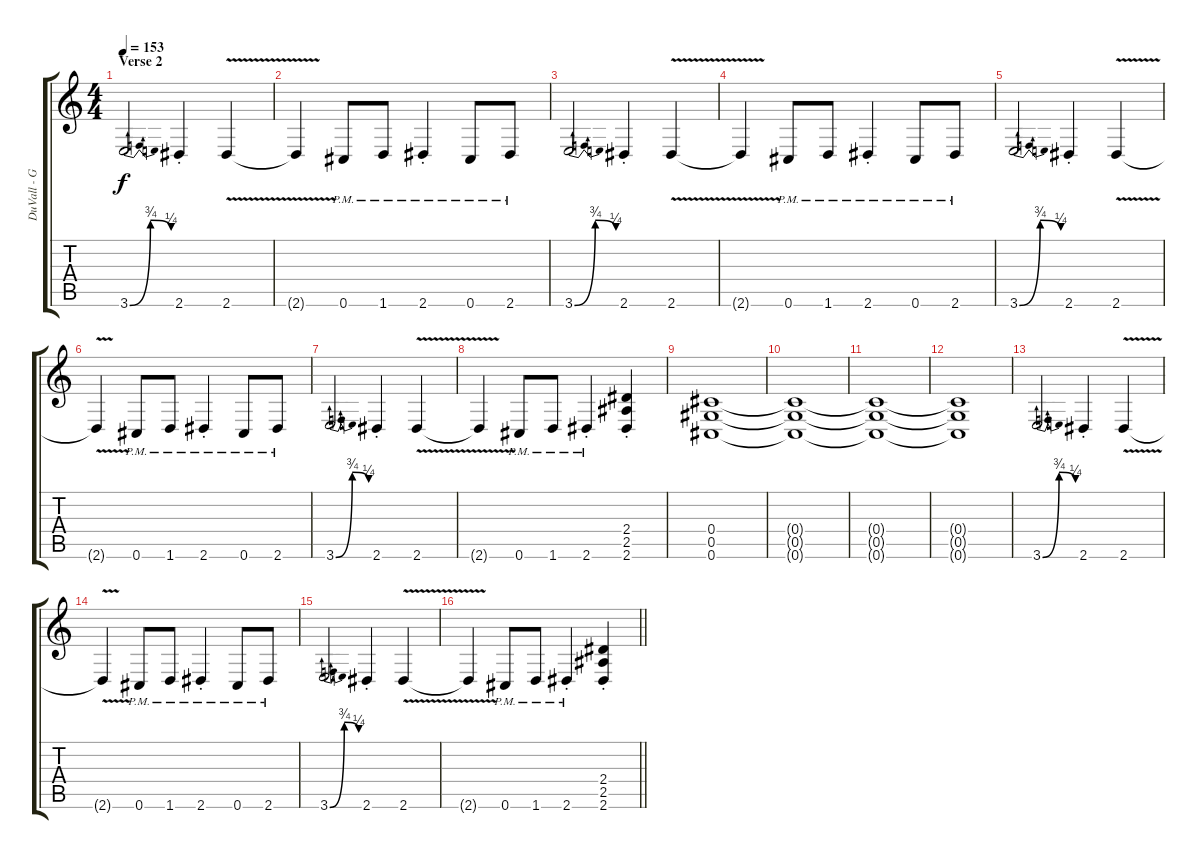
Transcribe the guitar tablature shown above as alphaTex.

\track ("DuVall - Guitar" "DuVall - G") {instrument distortionguitar}
\staff {score tabs}
\tuning (Eb4 Bb3 Gb3 Db3 Ab2 Db2) {hide}
\ts (4 4)
\section ("" "Verse 2")
\tempo 153
\clef g2
\ks c
3.6{be (bendrelease 0 0 20 3 45 3 60 1)}.2{dy f} 2.6{st}.4 2.6{v}.4 |
2.6{t}.4 0.6{pm}.8 1.6{pm}.8 2.6{pm st}.4 0.6{pm}.8 2.6{pm}.8 |
3.6{be (bendrelease 0 0 20 3 45 3 60 1)}.2 2.6{st}.4 2.6{v}.4 |
2.6{t}.4 0.6{pm}.8 1.6{pm}.8 2.6{pm st}.4 0.6{pm}.8 2.6{pm}.8 |
3.6{be (bendrelease 0 0 20 3 45 3 60 1)}.2 2.6{st}.4 2.6{v}.4 |
2.6{t}.4 0.6{pm}.8 1.6{pm}.8 2.6{pm st}.4 0.6{pm}.8 2.6{pm}.8 |
3.6{be (bendrelease 0 0 20 3 45 3 60 1)}.2 2.6{st}.4 2.6{v}.4 |
2.6{t}.4 0.6{pm}.8 1.6{pm}.8 2.6{pm st}.4 (2.4 2.5 2.6{st}).4 |
(0.4 0.5 0.6).1 |
(0.4{t} 0.5{t} 0.6{t}).1 |
(0.4{t} 0.5{t} 0.6{t}).1 |
(0.4{t} 0.5{t} 0.6{t}).1 |
3.6{be (bendrelease 0 0 20 3 45 3 60 1)}.2 2.6{st}.4 2.6{v}.4 |
2.6{t}.4 0.6{pm}.8 1.6{pm}.8 2.6{pm st}.4 0.6{pm}.8 2.6{pm}.8 |
3.6{be (bendrelease 0 0 20 3 45 3 60 1)}.2 2.6{st}.4 2.6{v}.4 |
\barLineRight lightlight
2.6{t}.4 0.6{pm}.8 1.6{pm}.8 2.6{pm st}.4 (2.4 2.5 2.6{st}).4
